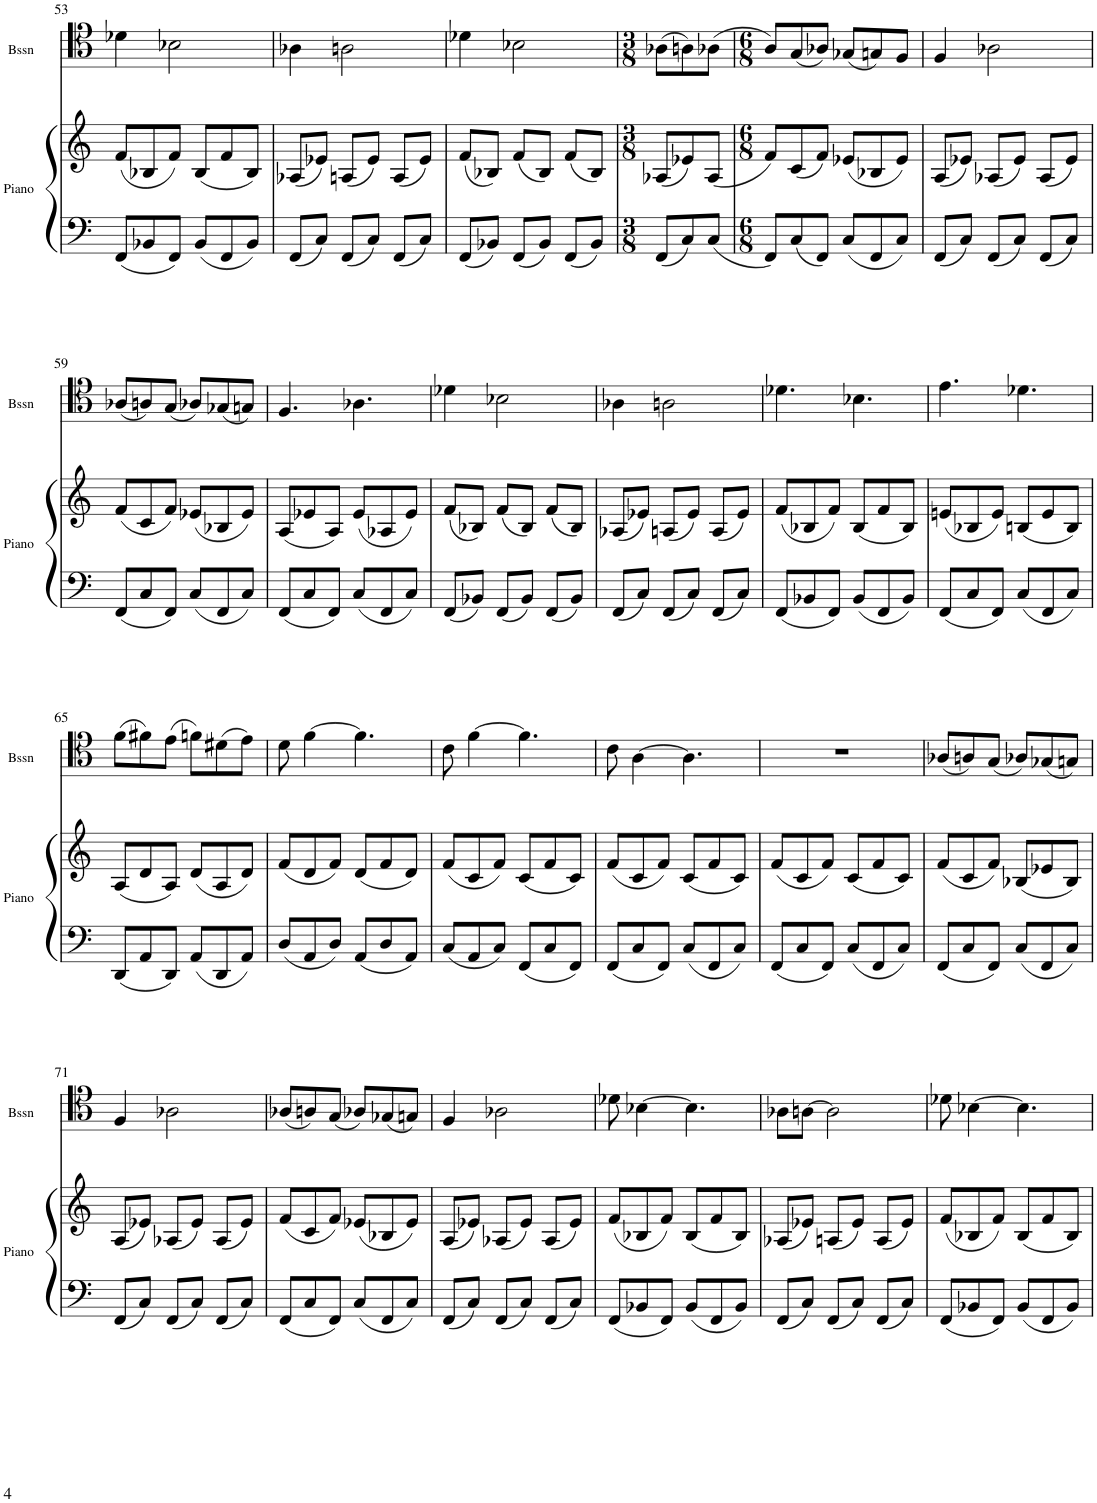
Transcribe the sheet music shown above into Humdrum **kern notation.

**kern	**kern	**kern
*part2	*part2	*part1
*staff3	*staff2	*staff1
*I"Piano	*	*I"Bassoon
*I'Piano	*	*I'Bssn
!!LO:PB:g=z
*clefF4	*clefG2	*clefC4
*k[]	*k[]	*k[]
*M6/8	*M6/8	*M6/8
=53	=53	=53
8FF/L	(8f/L	4d-X\
8BB-X/	8B-X/	.
8FF/J	8f/J)	2B-X\
8BB-/L	(8B-/L	.
8FF/	8f/	.
8BB-/J	8B-/J)	.
=54	=54	=54
8FF/L	(8A-X/L	4A-X\
8C/J	8e-X/J)	.
8FF/L	(8An/L	2An\
8C/J	8e-/J)	.
8FF/L	(8A/L	.
8C/J	8e-/J)	.
=55	=55	=55
8FF/L	(8f/L	4d-X\
8BB-X/J	8B-X/J)	.
8FF/L	(8f/L	2B-X\
8BB-/J	8B-/J)	.
8FF/L	(8f/L	.
8BB-/J	8B-/J)	.
=56	=56	=56
*M3/8	*M3/8	*M3/8
8FF/L	(8A-X/L	(8A-X\L
8C/	8e-X/)	8An\)
8C/J	(8A-/J	(8A-X\J
=57	=57	=57
*M6/8	*M6/8	*M6/8
8FF/L	8f/L)	8A/L)
8C/	(8c/	(8G/
8FF/J	8f/J)	8A-X/J)
8C/L	(8e-X/L	(8G-X/L
8FF/	8B-X/	8Gn/)
8C/J	8e-/J)	8F/J
=58	=58	=58
8FF/L	(8A/L	4F/
8C/J	8e-X/J)	.
8FF/L	(8A-X/L	2A-X\
8C/J	8e-/J)	.
8FF/L	(8A-/L	.
8C/J	8e-/J)	.
!!LO:LB:g=z
=59	=59	=59
8FF/L	(8f/L	(8A-X/L
8C/	8c/	8An/)
8FF/J	8f/J)	(8G/J
8C/L	(8e-X/L	8A-X/L)
8FF/	8B-X/	(8G-X/
8C/J	8e-/J)	8Gn/J)
=60	=60	=60
8FF/L	(8A/L	4.F/
8C/	8e-X/	.
8FF/J	8A/J)	.
8C/L	(8e-/L	4.A-X\
8FF/	8A-X/	.
8C/J	8e-/J)	.
=61	=61	=61
8FF/L	(8f/L	4d-X\
8BB-X/J	8B-X/J)	.
8FF/L	(8f/L	2B-X\
8BB-/J	8B-/J)	.
8FF/L	(8f/L	.
8BB-/J	8B-/J)	.
=62	=62	=62
8FF/L	(8A-X/L	4A-X\
8C/J	8e-X/J)	.
8FF/L	(8An/L	2An\
8C/J	8e-/J)	.
8FF/L	(8A/L	.
8C/J	8e-/J)	.
=63	=63	=63
8FF/L	(8f/L	4.d-X\
8BB-X/	8B-X/	.
8FF/J	8f/J)	.
8BB-/L	(8B-/L	4.B-X\
8FF/	8f/	.
8BB-/J	8B-/J)	.
=64	=64	=64
8FF/L	(8en/L	4.e\
8C/	8B-X/	.
8FF/J	8e/J)	.
8C/L	(8Bn/L	4.d-X\
8FF/	8e/	.
8C/J	8B/J)	.
!!LO:LB:g=z
=65	=65	=65
8DD/L	(8A/L	(8f\L
8AA/	8d/	8f#X\)
8DD/J	8A/J)	(8e\J
8AA/L	(8d/L	8fn\L)
8DD/	8A/	(8d#X\
8AA/J	8d/J)	8e\J)
=66	=66	=66
8D/L	(8f/L	8d\
8AA/	8d/	[4f\
8D/J	8f/J)	.
8AA/L	(8d/L	4.f\]
8D/	8f/	.
8AA/J	8d/J)	.
=67	=67	=67
8C/L	(8f/L	8c\
8AA/	8c/	[4f\
8C/J	8f/J)	.
8FF/L	(8c/L	4.f\]
8C/	8f/	.
8FF/J	8c/J)	.
=68	=68	=68
8FF/L	(8f/L	8c\
8C/	8c/	[4A\
8FF/J	8f/J)	.
8C/L	(8c/L	4.A\]
8FF/	8f/	.
8C/J	8c/J)	.
=69	=69	=69
8FF/L	(8f/L	2.r
8C/	8c/	.
8FF/J	8f/J)	.
8C/L	(8c/L	.
8FF/	8f/	.
8C/J	8c/J)	.
=70	=70	=70
8FF/L	(8f/L	(8A-X/L
8C/	8c/	8An/)
8FF/J	8f/J)	(8G/J
8C/L	(8B-X/L	8A-X/L)
8FF/	8e-X/	(8G-X/
8C/J	8B-/J)	8Gn/J)
!!LO:LB:g=z
=71	=71	=71
8FF/L	(8A/L	4F/
8C/J	8e-X/J)	.
8FF/L	(8A-X/L	2A-X\
8C/J	8e-/J)	.
8FF/L	(8A-/L	.
8C/J	8e-/J)	.
=72	=72	=72
8FF/L	(8f/L	(8A-X/L
8C/	8c/	8An/)
8FF/J	8f/J)	(8G/J
8C/L	(8e-X/L	8A-X/L)
8FF/	8B-X/	(8G-X/
8C/J	8e-/J)	8Gn/J)
=73	=73	=73
8FF/L	(8A/L	4F/
8C/J	8e-X/J)	.
8FF/L	(8A-X/L	2A-X\
8C/J	8e-/J)	.
8FF/L	(8A-/L	.
8C/J	8e-/J)	.
=74	=74	=74
8FF/L	(8f/L	8d-X\
8BB-X/	8B-X/	[4B-X\
8FF/J	8f/J)	.
8BB-/L	(8B-/L	4.B-\]
8FF/	8f/	.
8BB-/J	8B-/J)	.
=75	=75	=75
8FF/L	(8A-X/L	8A-X\L
8C/J	8e-X/J)	[8An\J
8FF/L	(8An/L	2A\]
8C/J	8e-/J)	.
8FF/L	(8A/L	.
8C/J	8e-/J)	.
=76	=76	=76
8FF/L	(8f/L	8d-X\
8BB-X/	8B-X/	[4B-X\
8FF/J	8f/J)	.
8BB-/L	(8B-/L	4.B-\]
8FF/	8f/	.
8BB-/J	8B-/J)	.
=	=	=
*-	*-	*-
